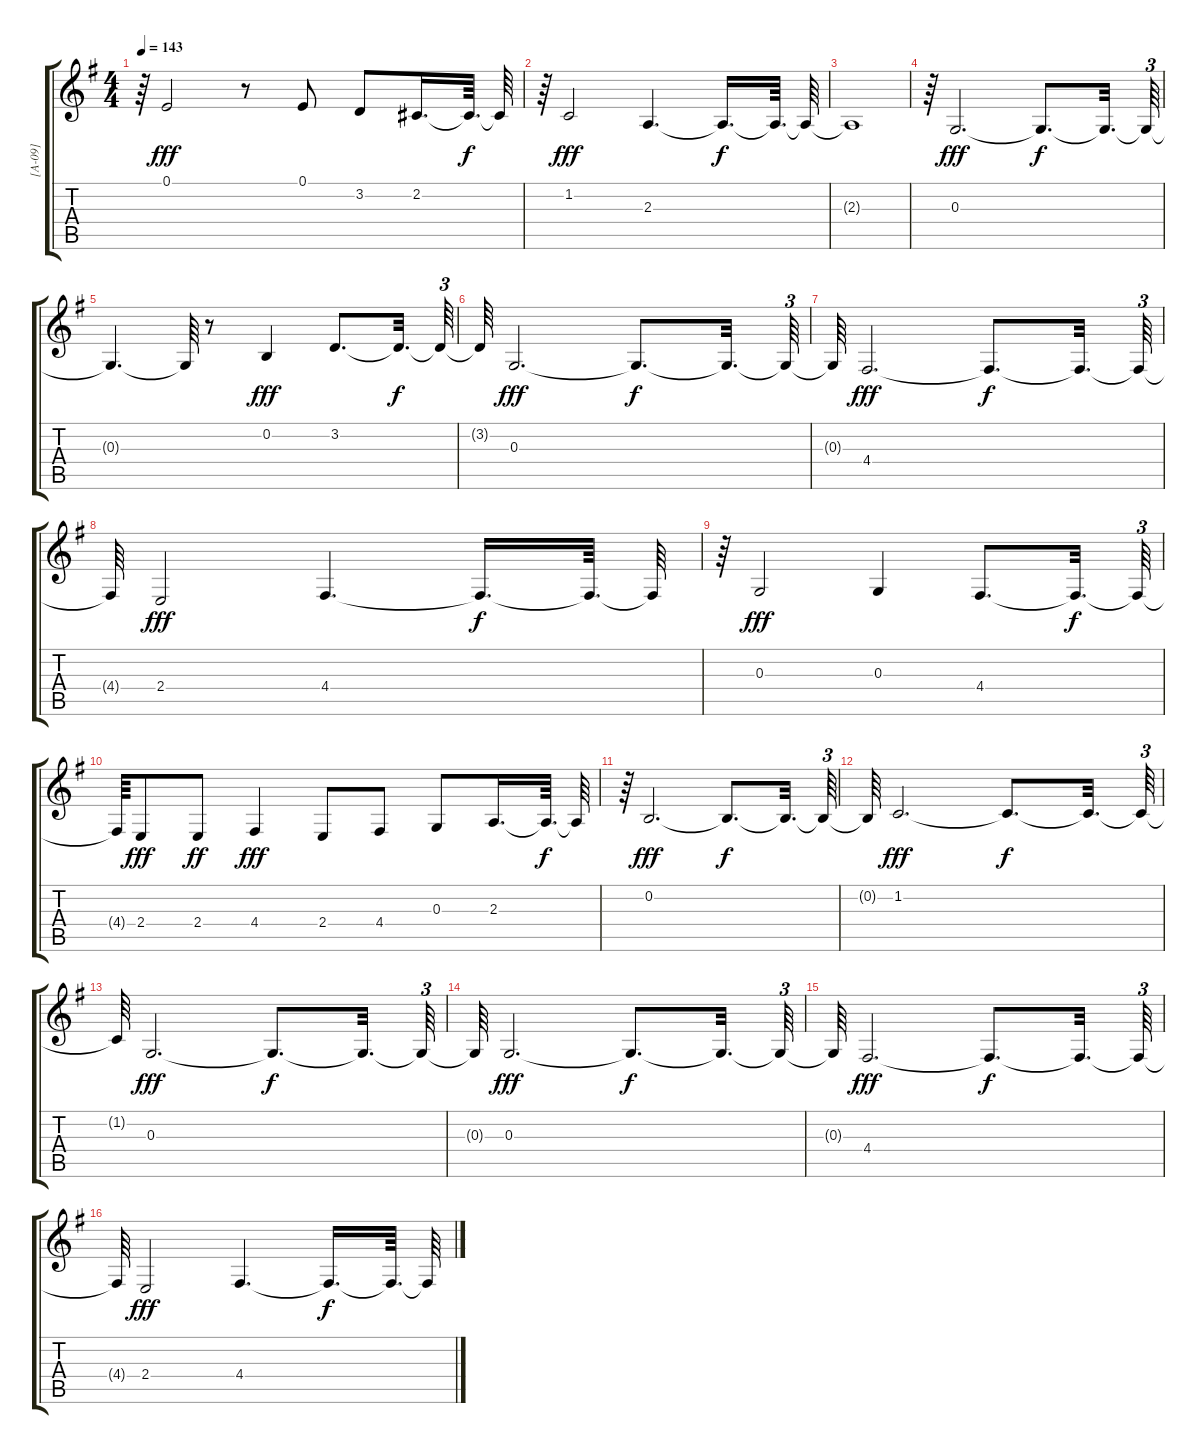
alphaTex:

\track ("[A-09] " "[A-09] ") {instrument stringensemble1}
\staff {score tabs}
\tuning (E4 B3 G3 D3 A2 E2) {hide}
\ts (4 4)
\tempo 143
\clef g2
\ks g
r.64{dy f} 0.1.2{dy fff} r.8 0.1.8 3.2.8 2.2.16{d} 2.2{t}.64{d dy f} 2.2{t}.64 |
r.64 1.2.2{dy fff} 2.3.4{d} 2.3{t}.16{d dy f} 2.3{t}.64{d} 2.3{t}.64 |
2.3{t}.1 |
r.64 0.3.2{d dy fff} 0.3{t}.8{d dy f} 0.3{t}.32{d} 0.3{t}.64{tu (3 2)} |
0.3{t}.4{d} 0.3{t}.64 r.8 0.2.4{dy fff} 3.2.8{d} 3.2{t}.32{d dy f} 3.2{t}.64{tu (3 2)} |
3.2{t}.64 0.3.2{d dy fff volume 9} 0.3{t}.8{d dy f} 0.3{t}.32{d} 0.3{t}.64{tu (3 2)} |
0.3{t}.64 4.4.2{d dy fff} 4.4{t}.8{d dy f} 4.4{t}.32{d} 4.4{t}.64{tu (3 2)} |
4.4{t}.64 2.4.2{dy fff} 4.4.4{d} 4.4{t}.16{d dy f} 4.4{t}.64{d} 4.4{t}.64 |
r.64 0.3.2{dy fff} 0.3.4 4.4.8{d} 4.4{t}.32{d dy f} 4.4{t}.64{tu (3 2)} |
4.4{t}.64 2.4.8{dy fff} 2.4.8{dy ff} 4.4.4{dy fff} 2.4.8 4.4.8 0.3.8 2.3.16{d} 2.3{t}.64{d dy f} 2.3{t}.64 |
r.64 0.2.2{d dy fff} 0.2{t}.8{d dy f} 0.2{t}.32{d} 0.2{t}.64{tu (3 2)} |
0.2{t}.64 1.2.2{d dy fff} 1.2{t}.8{d dy f} 1.2{t}.32{d} 1.2{t}.64{tu (3 2)} |
1.2{t}.64 0.3.2{d dy fff} 0.3{t}.8{d dy f} 0.3{t}.32{d} 0.3{t}.64{tu (3 2)} |
0.3{t}.64 0.3.2{d dy fff} 0.3{t}.8{d dy f} 0.3{t}.32{d} 0.3{t}.64{tu (3 2)} |
0.3{t}.64 4.4.2{d dy fff} 4.4{t}.8{d dy f} 4.4{t}.32{d} 4.4{t}.64{tu (3 2)} |
4.4{t}.64 2.4.2{dy fff} 4.4.4{d} 4.4{t}.16{d dy f} 4.4{t}.64{d} 4.4{t}.64
